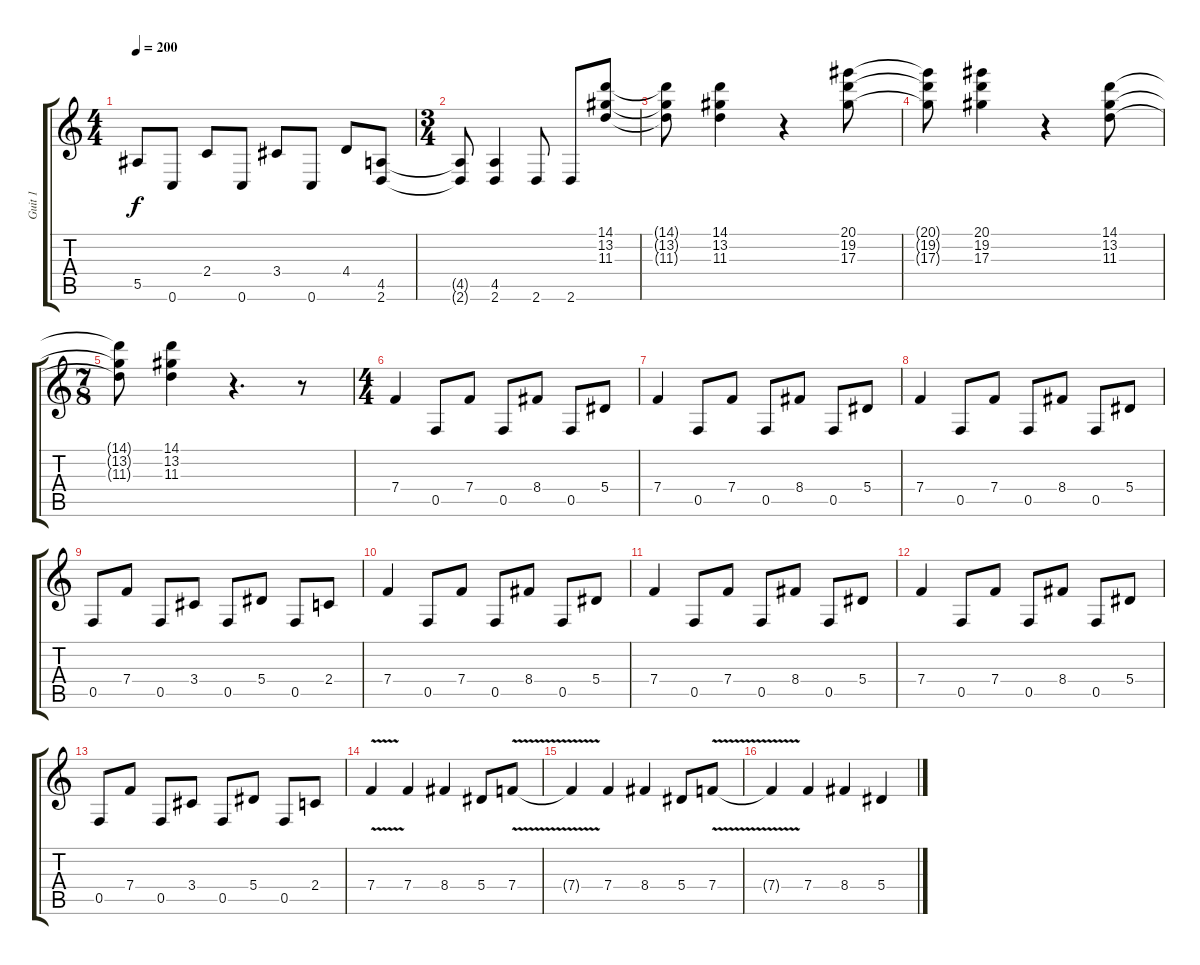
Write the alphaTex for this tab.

\track ("Guit 1" "Guit 1") {instrument distortionguitar}
\staff {score tabs}
\tuning (C4 G3 Eb3 Bb2 F2 C2) {hide}
\ts (4 4)
\tempo 200
\clef g2
\ks c
5.5.8{dy f} 0.6.8 2.4.8 0.6.8 3.4.8 0.6.8 4.4.8 (4.5 2.6).8 |
\ts (3 4)
(4.5{t} 2.6{t}).8 (4.5 2.6).4 2.6.8 2.6.8 (14.1 13.2 11.3).8 |
(14.1{t} 13.2{t} 11.3{t}).8 (14.1 13.2 11.3).4 r.4 (20.1 19.2 17.3).8 |
(20.1{t} 19.2{t} 17.3{t}).8 (20.1 19.2 17.3).4 r.4 (14.1 13.2 11.3).8 |
\ts (7 8)
(14.1{t} 13.2{t} 11.3{t}).8 (14.1 13.2 11.3).4 r.4{d} r.8 |
\ts (4 4)
7.4.4 0.5.8 7.4.8 0.5.8 8.4.8 0.5.8 5.4.8 |
7.4.4 0.5.8 7.4.8 0.5.8 8.4.8 0.5.8 5.4.8 |
7.4.4 0.5.8 7.4.8 0.5.8 8.4.8 0.5.8 5.4.8 |
0.5.8 7.4.8 0.5.8 3.4.8 0.5.8 5.4.8 0.5.8 2.4.8 |
7.4.4 0.5.8 7.4.8 0.5.8 8.4.8 0.5.8 5.4.8 |
7.4.4 0.5.8 7.4.8 0.5.8 8.4.8 0.5.8 5.4.8 |
7.4.4 0.5.8 7.4.8 0.5.8 8.4.8 0.5.8 5.4.8 |
0.5.8 7.4.8 0.5.8 3.4.8 0.5.8 5.4.8 0.5.8 2.4.8 |
7.4{v}.4 7.4.4 8.4.4 5.4.8 7.4{v}.8 |
7.4{t}.4 7.4.4 8.4.4 5.4.8 7.4{v}.8 |
7.4{t}.4 7.4.4 8.4.4 5.4.4
